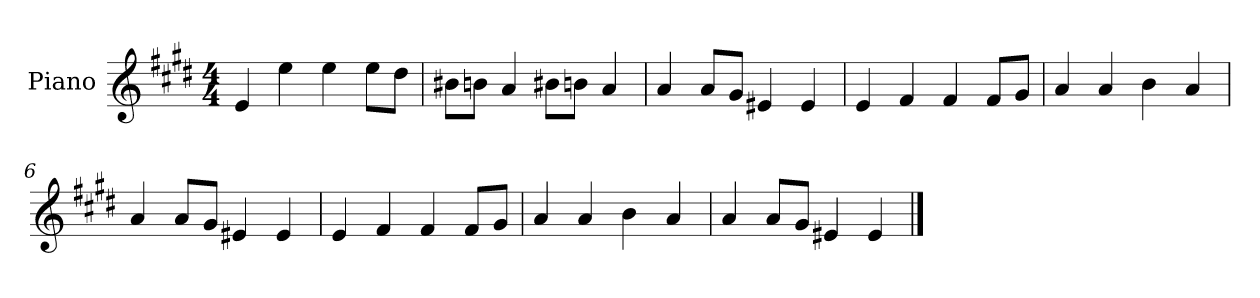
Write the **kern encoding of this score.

**kern
*part1
*staff1
*I"Piano
*I'P-no
*clefG2
*k[f#c#g#d#]
*M4/4
*MM90
=1
4e/
4ee\
4ee\
8ee\L
8dd#\J
=2
8b#X\L
8bn\J
4a/
8b#X\L
8bn\J
4a/
=3
4a/
8a/L
8g#/J
4e#X/
4e#/
=4
4e/
4f#/
4f#/
8f#/L
8g#/J
=5
4a/
4a/
4b\
4a/
=6
4a/
8a/L
8g#/J
4e#X/
4e#/
!!LO:LB:g=z
=7
4e/
4f#/
4f#/
8f#/L
8g#/J
=8
4a/
4a/
4b\
4a/
=9
4a/
8a/L
8g#/J
4e#X/
4e#/
==
*-
